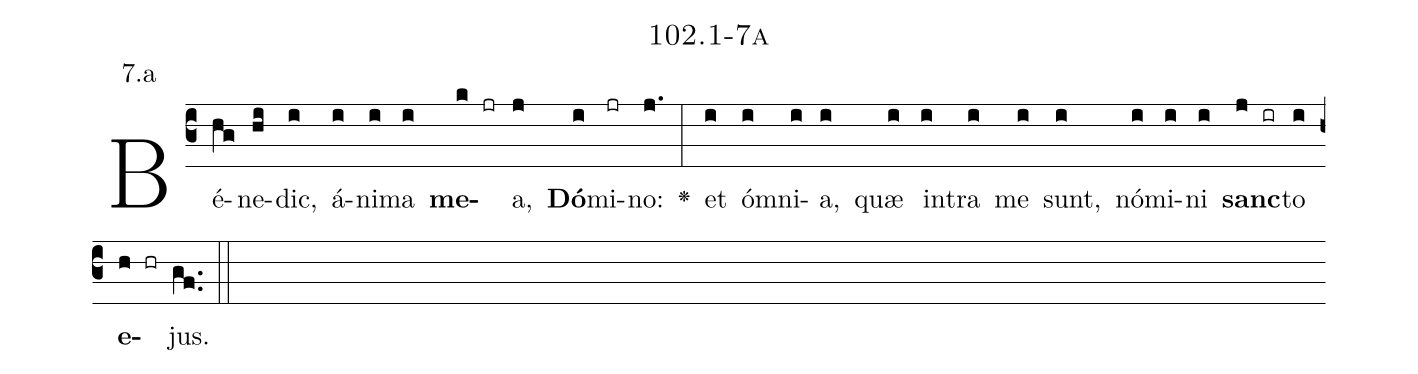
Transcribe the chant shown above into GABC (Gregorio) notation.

name: 102.1-7a;
annotation: 7.a;
%%
(c3)Bé(hg)ne(hi)dic,(i) á(i)ni(i)ma(i) <b>me</b>(k jr)a,(j) <b>Dó</b>(i)mi(jr)no:(j.) <v>\greheightstar</v>(:) et(i) óm(i)ni(i)a,(i) quæ(i) in(i)tra(i) me(i) sunt,(i) nó(i)mi(i)ni(i) <b>sanc</b>(j ir)to(i) <b>e</b>(h hr)jus.(gf..) (::)


%E(i) u(i) o(j) u(i) a(h) e.(gf..) (::)
